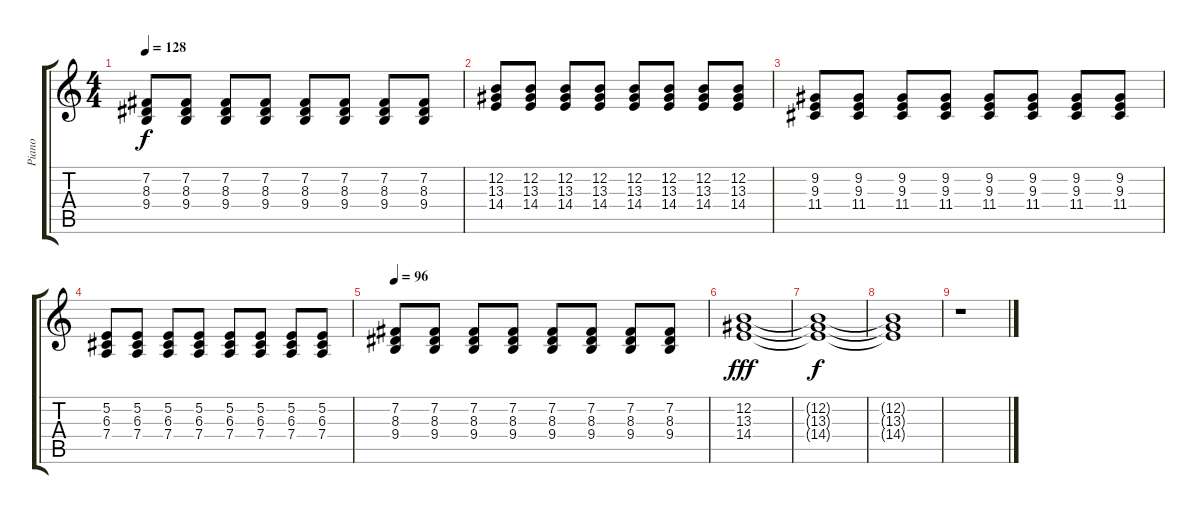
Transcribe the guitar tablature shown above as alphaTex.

\track ("Piano" "Piano") {instrument brightacousticpiano}
\staff {score tabs}
\tuning (E4 B3 G3 D3 A2 E2) {hide}
\ts (4 4)
\tempo 128
\clef g2
\ks c
(7.2 8.3 9.4).8{dy f} (7.2 8.3 9.4).8 (7.2 8.3 9.4).8 (7.2 8.3 9.4).8 (7.2 8.3 9.4).8 (7.2 8.3 9.4).8 (7.2 8.3 9.4).8 (7.2 8.3 9.4).8 |
(12.2 13.3 14.4).8 (12.2 13.3 14.4).8 (12.2 13.3 14.4).8 (12.2 13.3 14.4).8 (12.2 13.3 14.4).8 (12.2 13.3 14.4).8 (12.2 13.3 14.4).8 (12.2 13.3 14.4).8 |
(9.2 9.3 11.4).8 (9.2 9.3 11.4).8 (9.2 9.3 11.4).8 (9.2 9.3 11.4).8 (9.2 9.3 11.4).8 (9.2 9.3 11.4).8 (9.2 9.3 11.4).8 (9.2 9.3 11.4).8 |
(5.2 6.3 7.4).8 (5.2 6.3 7.4).8 (5.2 6.3 7.4).8 (5.2 6.3 7.4).8 (5.2 6.3 7.4).8 (5.2 6.3 7.4).8 (5.2 6.3 7.4).8 (5.2 6.3 7.4).8 |
\tempo 96
(7.2 8.3 9.4).8 (7.2 8.3 9.4).8 (7.2 8.3 9.4).8 (7.2 8.3 9.4).8 (7.2 8.3 9.4).8 (7.2 8.3 9.4).8 (7.2 8.3 9.4).8 (7.2 8.3 9.4).8 |
(12.2 13.3 14.4).1{dy fff} |
(12.2{t} 13.3{t} 14.4{t}).1{dy f} |
(12.2{t} 13.3{t} 14.4{t}).1 |
r.1
